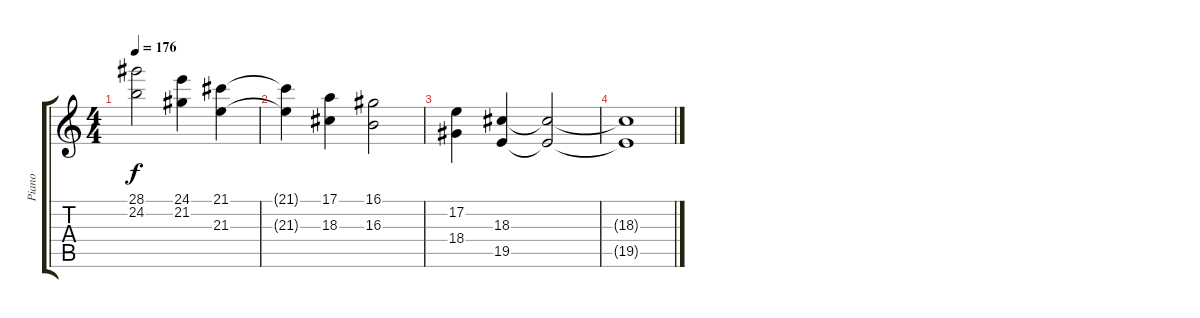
\track ("Piano" "Piano") {instrument electricgrandpiano}
\staff {score tabs}
\tuning (E4 B3 G3 D3 A2 E2) {hide}
\ts (4 4)
\tempo 176
\clef g2
\ks c
(28.1 24.2).2{dy f} (24.1 21.2).4 (21.1 21.3).4 |
(21.1{t} 21.3{t}).4 (17.1 18.3).4 (16.1 16.3).2 |
(17.2 18.4).4 (18.3 19.5).4 (18.3{t} 19.5{t}).2 |
(18.3{t} 19.5{t}).1
